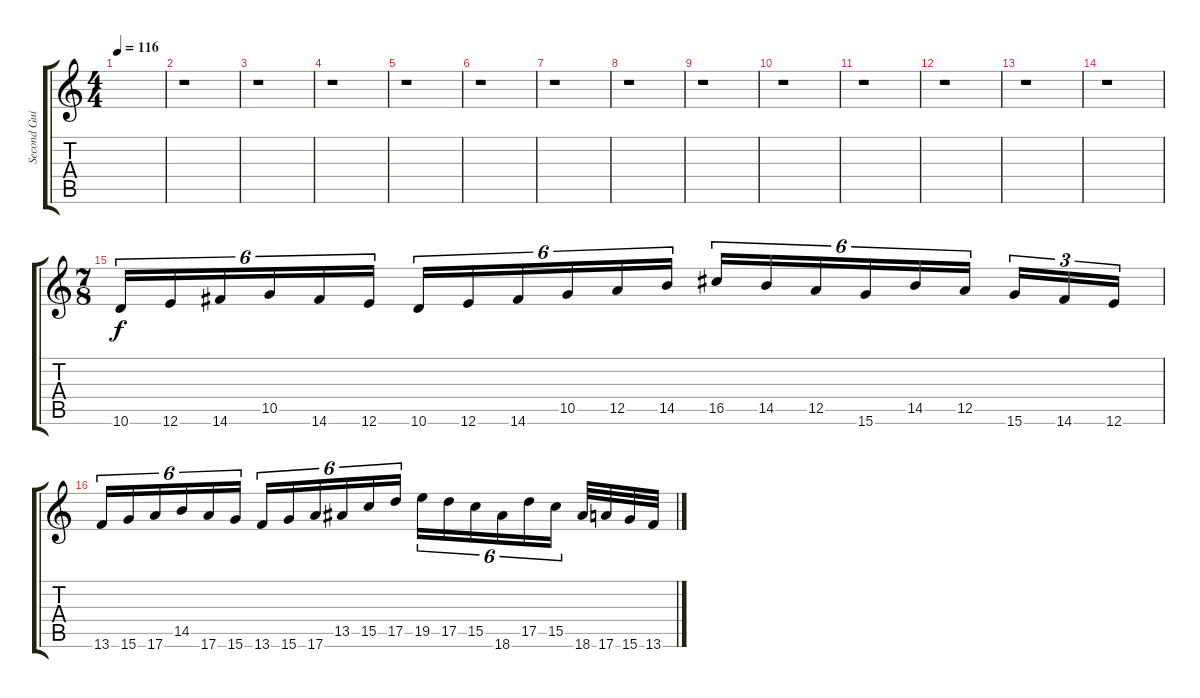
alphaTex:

\track ("Second Guitar" "Second Gui") {instrument distortionguitar}
\staff {score tabs}
\tuning (E4 B3 G3 D3 A2 E2) {hide}
\ts (4 4)
\tempo 116
\clef g2
\ks c
|
r.1 |
r.1 |
r.1 |
r.1 |
r.1 |
r.1 |
r.1 |
r.1 |
r.1 |
r.1 |
r.1 |
r.1 |
r.1 |
\ts (7 8)
10.6.16{tu (6 4) instrument overdrivenguitar} 12.6.16{tu (6 4)} 14.6.16{tu (6 4)} 10.5.16{tu (6 4)} 14.6.16{tu (6 4)} 12.6.16{tu (6 4)} 10.6.16{tu (6 4)} 12.6.16{tu (6 4)} 14.6.16{tu (6 4)} 10.5.16{tu (6 4)} 12.5.16{tu (6 4)} 14.5.16{tu (6 4)} 16.5.16{tu (6 4)} 14.5.16{tu (6 4)} 12.5.16{tu (6 4)} 15.6.16{tu (6 4)} 14.5.16{tu (6 4)} 12.5.16{tu (6 4)} 15.6.16{tu (3 2)} 14.6.16{tu (3 2)} 12.6.16{tu (3 2)} |
13.6.16{tu (6 4)} 15.6.16{tu (6 4)} 17.6.16{tu (6 4)} 14.5.16{tu (6 4)} 17.6.16{tu (6 4)} 15.6.16{tu (6 4)} 13.6.16{tu (6 4)} 15.6.16{tu (6 4)} 17.6.16{tu (6 4)} 13.5.16{tu (6 4)} 15.5.16{tu (6 4)} 17.5.16{tu (6 4)} 19.5.16{tu (6 4)} 17.5.16{tu (6 4)} 15.5.16{tu (6 4)} 18.6.16{tu (6 4)} 17.5.16{tu (6 4)} 15.5.16{tu (6 4)} 18.6.32 17.6.32 15.6.32 13.6.32
